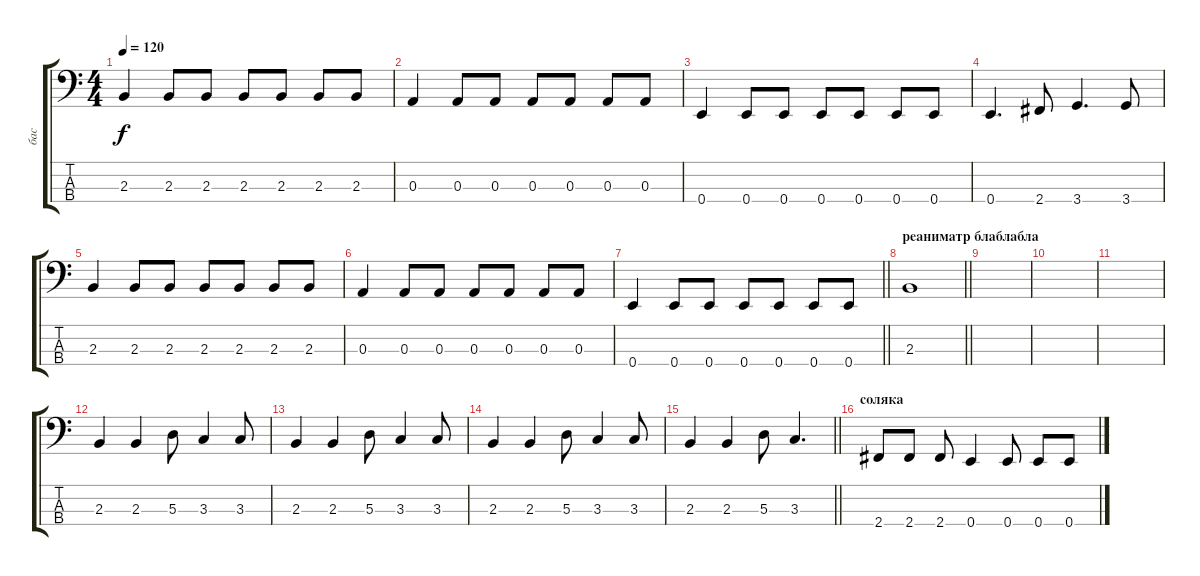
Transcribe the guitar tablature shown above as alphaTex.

\track ("бас" "бас") {instrument electricbassfinger}
\staff {score tabs}
\tuning (G2 D2 A1 E1) {hide}
\ts (4 4)
\tempo 120
\clef f4
\ks c
2.3.4{dy f} 2.3.8 2.3.8 2.3.8 2.3.8 2.3.8 2.3.8 |
0.3.4 0.3.8 0.3.8 0.3.8 0.3.8 0.3.8 0.3.8 |
0.4.4 0.4.8 0.4.8 0.4.8 0.4.8 0.4.8 0.4.8 |
0.4.4{d} 2.4.8 3.4.4{d} 3.4.8 |
2.3.4 2.3.8 2.3.8 2.3.8 2.3.8 2.3.8 2.3.8 |
0.3.4 0.3.8 0.3.8 0.3.8 0.3.8 0.3.8 0.3.8 |
\barLineRight lightlight
0.4.4 0.4.8 0.4.8 0.4.8 0.4.8 0.4.8 0.4.8 |
\section ("" "реаниматр блаблабла")
\barLineRight lightlight
2.3.1 |
|
|
|
2.3.4 2.3.4 5.3.8 3.3.4 3.3.8 |
2.3.4 2.3.4 5.3.8 3.3.4 3.3.8 |
2.3.4 2.3.4 5.3.8 3.3.4 3.3.8 |
\barLineRight lightlight
2.3.4 2.3.4 5.3.8 3.3.4{d} |
\section ("" "соляка")
2.4.8 2.4.8 2.4.8 0.4.4 0.4.8 0.4.8 0.4.8
